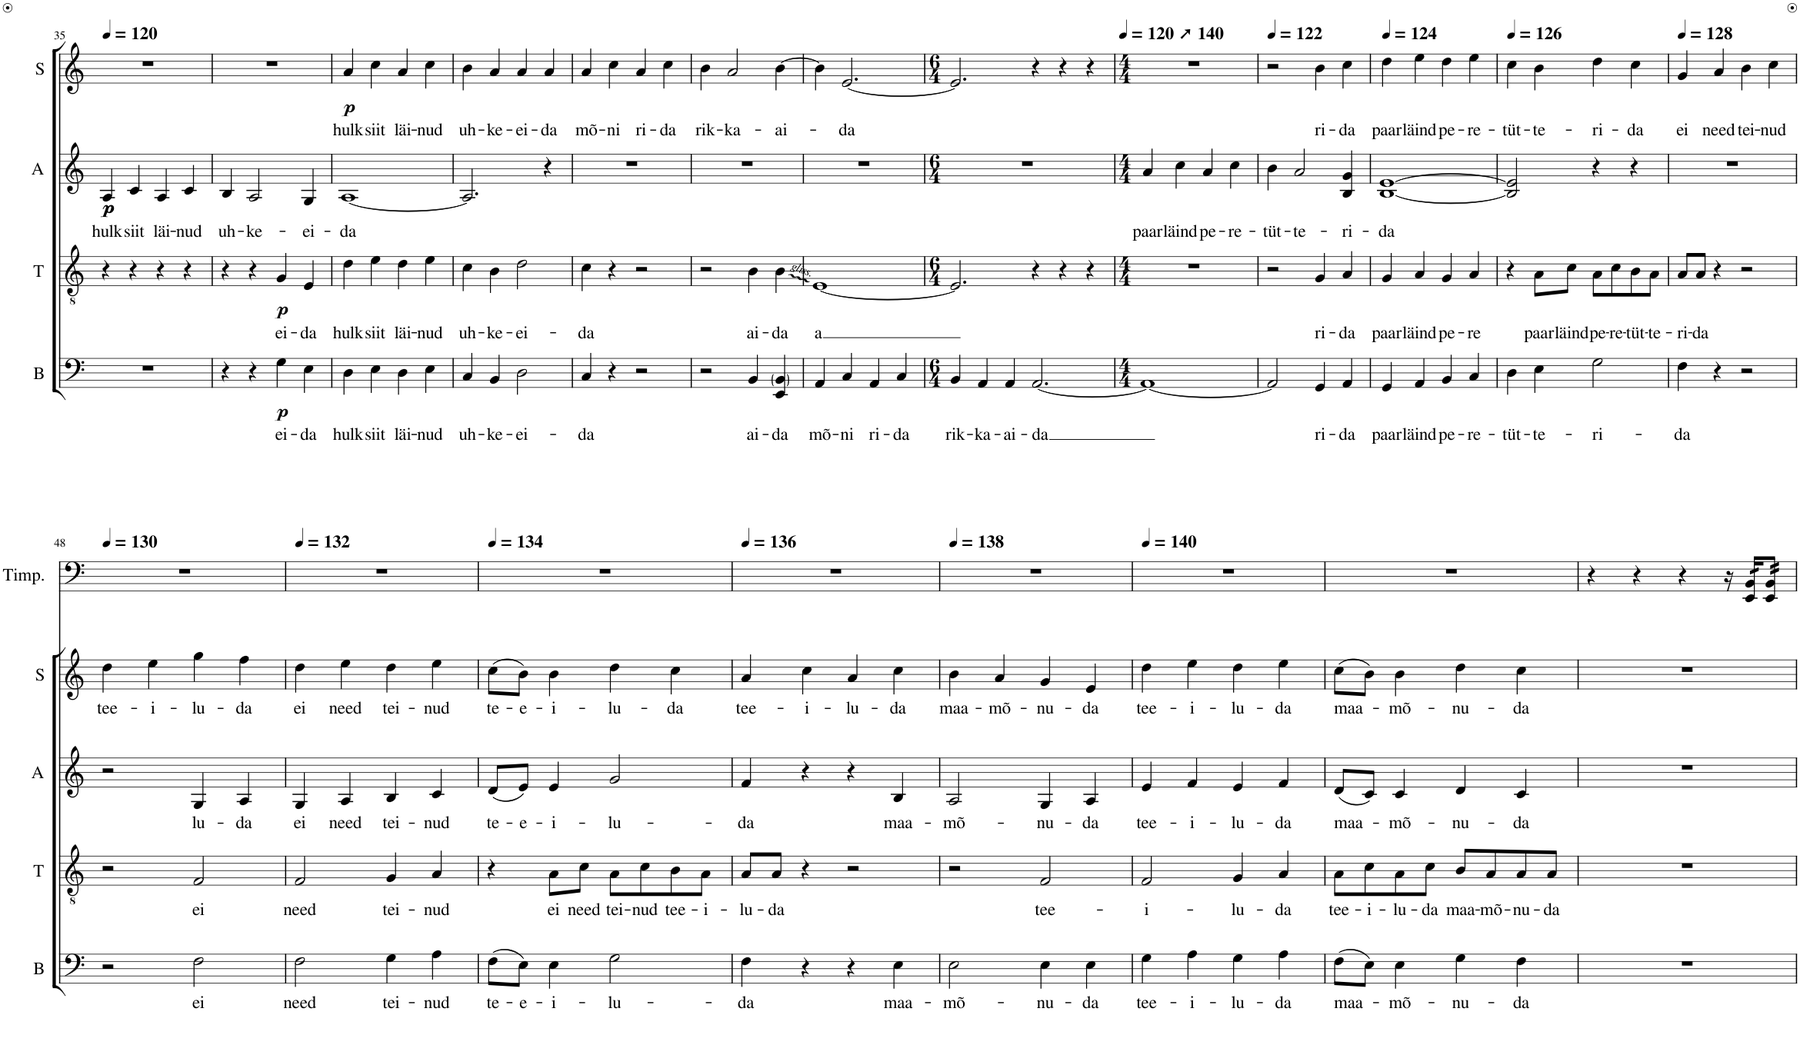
**kern	**text	**dynam	**kern	**text	**dynam	**kern	**text	**dynam	**kern	**text	**dynam	**kern
*part5	*part5	*part5	*part4	*part4	*part4	*part3	*part3	*part3	*part2	*part2	*part2	*part1
*staff5	*staff5	*staff5	*staff4	*staff4	*staff4	*staff3	*staff3	*staff3	*staff2	*staff2	*staff2	*staff1
*I"B	*	*	*I"T	*	*	*I"A	*	*	*I"S	*	*	*I"Timpani
*I'B	*	*	*I'T	*	*	*I'A	*	*	*I'S	*	*	*I'Timp.
!!LO:PB:g=z
*clefF4	*	*	*clefGv2	*	*	*clefG2	*	*	*clefG2	*	*	*clefF4
*	*	*	*	*	*	*Trd1c2	*	*	*	*	*	*
*k[]	*	*	*k[]	*	*	*k[]	*	*	*k[]	*	*	*k[]
*M4/4	*	*	*M4/4	*	*	*M4/4	*	*	*M4/4	*	*	*M4/4
=35	=35	=35	=35	=35	=35	=35	=35	=35	=35	=35	=35	=35
!	!	!	!	!	!	!	!LO:LY:b	!LO:DY:b	!	!	!	!
!	!	!	!	!	!	!	!	!LO:DY:n=1:b	!	!	!	!
1r	.	.	4r	.	.	4A/	hulk	p p	1r	.	.	1r
!	!	!	!	!	!	!	!LO:LY:b	!	!	!	!	!
.	.	.	4r	.	.	4c/	siit	.	.	.	.	.
!	!	!	!	!	!	!	!LO:LY:b	!	!	!	!	!
.	.	.	4r	.	.	4A/	läi-	.	.	.	.	.
!	!	!	!	!	!	!	!LO:LY:b	!	!	!	!	!
.	.	.	4r	.	.	4c/	-nud	.	.	.	.	.
=36	=36	=36	=36	=36	=36	=36	=36	=36	=36	=36	=36	=36
!	!	!	!	!	!	!	!LO:LY:b	!	!	!	!	!
4r	.	.	4r	.	.	4B/	uh-	.	1r	.	.	1r
!	!	!	!	!	!	!	!LO:LY:b	!	!	!	!	!
4r	.	.	4r	.	.	2A/	-ke-	.	.	.	.	.
!	!LO:LY:b	!LO:DY:b	!	!LO:LY:b	!LO:DY:b	!	!	!	!	!	!	!
4G\	-ei-	p	4G/	-ei-	p	.	.	.	.	.	.	.
!	!LO:LY:b	!	!	!LO:LY:b	!	!	!LO:LY:b	!	!	!	!	!
4E\	-da	.	4E/	-da	.	4G/	-ei-	.	.	.	.	.
=37	=37	=37	=37	=37	=37	=37	=37	=37	=37	=37	=37	=37
!	!LO:LY:b	!	!	!LO:LY:b	!	!	!LO:LY:b	!	!	!LO:LY:b	!LO:DY:b	!
4D\	hulk	.	4d\	hulk	.	[1A	-da	.	4a/	hulk	p	1r
!	!LO:LY:b	!	!	!LO:LY:b	!	!	!	!	!	!LO:LY:b	!	!
4E\	siit	.	4e\	siit	.	.	.	.	4cc\	siit	.	.
!	!LO:LY:b	!	!	!LO:LY:b	!	!	!	!	!	!LO:LY:b	!	!
4D\	läi-	.	4d\	läi-	.	.	.	.	4a/	läi-	.	.
!	!LO:LY:b	!	!	!LO:LY:b	!	!	!	!	!	!LO:LY:b	!	!
4E\	-nud	.	4e\	-nud	.	.	.	.	4cc\	-nud	.	.
=38	=38	=38	=38	=38	=38	=38	=38	=38	=38	=38	=38	=38
!	!LO:LY:b	!	!	!LO:LY:b	!	!	!	!	!	!LO:LY:b	!	!
4C/	uh-	.	4c\	uh-	.	2.A/]	.	.	4b\	uh-	.	1r
!	!LO:LY:b	!	!	!LO:LY:b	!	!	!	!	!	!LO:LY:b	!	!
4BB/	-ke-	.	4B\	-ke-	.	.	.	.	4a/	-ke-	.	.
!	!LO:LY:b	!	!	!LO:LY:b	!	!	!	!	!	!LO:LY:b	!	!
2D\	-ei-	.	2d\	-ei-	.	.	.	.	4a/	-ei-	.	.
!	!	!	!	!	!	!	!	!	!	!LO:LY:b	!	!
.	.	.	.	.	.	4r	.	.	4a/	-da	.	.
=39	=39	=39	=39	=39	=39	=39	=39	=39	=39	=39	=39	=39
!	!LO:LY:b	!	!	!LO:LY:b	!	!	!	!	!	!LO:LY:b	!	!
4C/	-da	.	4c\	-da	.	1r	.	.	4a/	mõ-	.	1r
!	!	!	!	!	!	!	!	!	!	!LO:LY:b	!	!
4r	.	.	4r	.	.	.	.	.	4cc\	-ni	.	.
!	!	!	!	!	!	!	!	!	!	!LO:LY:b	!	!
2r	.	.	2r	.	.	.	.	.	4a/	ri-	.	.
!	!	!	!	!	!	!	!	!	!	!LO:LY:b	!	!
.	.	.	.	.	.	.	.	.	4cc\	-da	.	.
=40	=40	=40	=40	=40	=40	=40	=40	=40	=40	=40	=40	=40
!	!	!	!	!	!	!	!	!	!	!LO:LY:b	!	!
2r	.	.	2r	.	.	1r	.	.	4b\	rik-	.	1r
!	!	!	!	!	!	!	!	!	!	!LO:LY:b	!	!
.	.	.	.	.	.	.	.	.	2a/	-ka-	.	.
!	!LO:LY:b	!	!	!LO:LY:b	!	!	!	!	!	!	!	!
4BB/	-ai-	.	4B\	ai-	.	.	.	.	.	.	.	.
!	!LO:LY:b	!	!	!LO:LY:b	!	!	!	!	!	!LO:LY:b	!	!
4EE/ 4BB/	-da	.	4B\	-da	.	.	.	.	[4b\	-ai-	.	.
=41	=41	=41	=41	=41	=41	=41	=41	=41	=41	=41	=41	=41
!	!LO:LY:b	!	!	!LO:LY:b	!	!	!	!	!	!	!	!
4AA/	mõ-	.	[1E	a	.	1r	.	.	4b\]	.	.	1r
!	!LO:LY:b	!	!	!	!	!	!	!	!	!LO:LY:b	!	!
4C/	-ni	.	.	.	.	.	.	.	[2.e/	-da	.	.
!	!LO:LY:b	!	!	!	!	!	!	!	!	!	!	!
4AA/	ri-	.	.	.	.	.	.	.	.	.	.	.
!	!LO:LY:b	!	!	!	!	!	!	!	!	!	!	!
4C/	-da	.	.	.	.	.	.	.	.	.	.	.
=42	=42	=42	=42	=42	=42	=42	=42	=42	=42	=42	=42	=42
*M6/4	*	*	*M6/4	*	*	*M6/4	*	*	*M6/4	*	*	*M6/4
!	!LO:LY:b	!	!	!	!	!	!	!	!	!	!	!
4BB/	rik-	.	2.E/]	.	.	1.r	.	.	2.e/]	.	.	1.r
!	!LO:LY:b	!	!	!	!	!	!	!	!	!	!	!
4AA/	-ka-	.	.	.	.	.	.	.	.	.	.	.
!	!LO:LY:b	!	!	!	!	!	!	!	!	!	!	!
4AA/	-ai-	.	.	.	.	.	.	.	.	.	.	.
!	!LO:LY:b	!	!	!	!	!	!	!	!	!	!	!
[2.AA/	-da	.	4r	.	.	.	.	.	4r	.	.	.
.	.	.	4r	.	.	.	.	.	4r	.	.	.
.	.	.	4r	.	.	.	.	.	4r	.	.	.
=43	=43	=43	=43	=43	=43	=43	=43	=43	=43	=43	=43	=43
*M4/4	*	*	*M4/4	*	*	*M4/4	*	*	*M4/4	*	*	*M4/4
!	!	!	!	!	!	!	!LO:LY:b	!	!	!	!	!
1AA_	.	.	1r	.	.	4a/	paar	.	1r	.	.	1r
!	!	!	!	!	!	!	!LO:LY:b	!	!	!	!	!
.	.	.	.	.	.	4cc\	läind	.	.	.	.	.
!	!	!	!	!	!	!	!LO:LY:b	!	!	!	!	!
.	.	.	.	.	.	4a/	pe-	.	.	.	.	.
!	!	!	!	!	!	!	!LO:LY:b	!	!	!	!	!
.	.	.	.	.	.	4cc\	-re-	.	.	.	.	.
=44	=44	=44	=44	=44	=44	=44	=44	=44	=44	=44	=44	=44
!	!	!	!	!	!	!	!LO:LY:b	!	!	!	!	!
2AA/]	.	.	2r	.	.	4b\	-tüt-	.	2r	.	.	1r
!	!	!	!	!	!	!	!LO:LY:b	!	!	!	!	!
.	.	.	.	.	.	2a/	-te-	.	.	.	.	.
!	!LO:LY:b	!	!	!LO:LY:b	!	!	!	!	!	!LO:LY:b	!	!
4GG/	ri-	.	4G/	ri-	.	.	.	.	4b\	ri-	.	.
!	!LO:LY:b	!	!	!LO:LY:b	!	!	!LO:LY:b	!	!	!LO:LY:b	!	!
4AA/	-da	.	4A/	-da	.	4B/ 4g/	-ri-	.	4cc\	-da	.	.
=45	=45	=45	=45	=45	=45	=45	=45	=45	=45	=45	=45	=45
!	!LO:LY:b	!	!	!LO:LY:b	!	!	!LO:LY:b	!	!	!LO:LY:b	!	!
4GG/	paar	.	4G/	paar	.	[1B [1e	-da	.	4dd\	paar	.	1r
!	!LO:LY:b	!	!	!LO:LY:b	!	!	!	!	!	!LO:LY:b	!	!
4AA/	läind	.	4A/	läind	.	.	.	.	4ee\	läind	.	.
!	!LO:LY:b	!	!	!LO:LY:b	!	!	!	!	!	!LO:LY:b	!	!
4BB/	pe-	.	4G/	pe-	.	.	.	.	4dd\	pe-	.	.
!	!LO:LY:b	!	!	!LO:LY:b	!	!	!	!	!	!LO:LY:b	!	!
4C/	-re-	.	4A/	-re	.	.	.	.	4ee\	-re-	.	.
=46	=46	=46	=46	=46	=46	=46	=46	=46	=46	=46	=46	=46
!	!LO:LY:b	!	!	!	!	!	!	!	!	!LO:LY:b	!	!
4D\	-tüt-	.	4r	.	.	2B/] 2e/]	.	.	4cc\	-tüt-	.	1r
!	!LO:LY:b	!	!	!LO:LY:b	!	!	!	!	!	!LO:LY:b	!	!
4E\	-te-	.	8A\L	paar	.	.	.	.	4b\	-te-	.	.
!	!	!	!	!LO:LY:b	!	!	!	!	!	!	!	!
.	.	.	8c\J	läind	.	.	.	.	.	.	.	.
!	!LO:LY:b	!	!	!LO:LY:b	!	!	!	!	!	!LO:LY:b	!	!
2G\	-ri-	.	8A\L	pe-	.	4r	.	.	4dd\	-ri-	.	.
!	!	!	!	!LO:LY:b	!	!	!	!	!	!	!	!
.	.	.	8c\	-re-	.	.	.	.	.	.	.	.
!	!	!	!	!LO:LY:b	!	!	!	!	!	!LO:LY:b	!	!
.	.	.	8B\	-tüt-	.	4r	.	.	4cc\	-da	.	.
!	!	!	!	!LO:LY:b	!	!	!	!	!	!	!	!
.	.	.	8A\J	-te-	.	.	.	.	.	.	.	.
=47	=47	=47	=47	=47	=47	=47	=47	=47	=47	=47	=47	=47
!	!LO:LY:b	!	!	!LO:LY:b	!	!	!	!	!	!LO:LY:b	!	!
4F\	-da	.	8A/L	-ri-	.	1r	.	.	4g/	ei	.	1r
!	!	!	!	!LO:LY:b	!	!	!	!	!	!	!	!
.	.	.	8A/J	-da	.	.	.	.	.	.	.	.
!	!	!	!	!	!	!	!	!	!	!LO:LY:b	!	!
4r	.	.	4r	.	.	.	.	.	4a/	need	.	.
!	!	!	!	!	!	!	!	!	!	!LO:LY:b	!	!
2r	.	.	2r	.	.	.	.	.	4b\	tei-	.	.
!	!	!	!	!	!	!	!	!	!	!LO:LY:b	!	!
.	.	.	.	.	.	.	.	.	4cc\	-nud	.	.
!!LO:LB:g=z
=48	=48	=48	=48	=48	=48	=48	=48	=48	=48	=48	=48	=48
!	!	!	!	!	!	!	!	!	!	!LO:LY:b	!	!
2r	.	.	2r	.	.	2r	.	.	4dd\	tee-	.	1r
!	!	!	!	!	!	!	!	!	!	!LO:LY:b	!	!
.	.	.	.	.	.	.	.	.	4ee\	-i-	.	.
!	!LO:LY:b	!	!	!LO:LY:b	!	!	!LO:LY:b	!	!	!LO:LY:b	!	!
2F\	-ei	.	2F/	-ei	.	4G/	-lu-	.	4gg\	-lu-	.	.
!	!	!	!	!	!	!	!LO:LY:b	!	!	!LO:LY:b	!	!
.	.	.	.	.	.	4A/	-da	.	4ff\	-da	.	.
=49	=49	=49	=49	=49	=49	=49	=49	=49	=49	=49	=49	=49
!	!LO:LY:b	!	!	!LO:LY:b	!	!	!LO:LY:b	!	!	!LO:LY:b	!	!
2F\	need	.	2F/	need	.	4G/	ei	.	4dd\	ei	.	1r
!	!	!	!	!	!	!	!LO:LY:b	!	!	!LO:LY:b	!	!
.	.	.	.	.	.	4A/	need	.	4ee\	need	.	.
!	!LO:LY:b	!	!	!LO:LY:b	!	!	!LO:LY:b	!	!	!LO:LY:b	!	!
4G\	tei-	.	4G/	tei-	.	4B/	tei-	.	4dd\	tei-	.	.
!	!LO:LY:b	!	!	!LO:LY:b	!	!	!LO:LY:b	!	!	!LO:LY:b	!	!
4A\	-nud	.	4A/	-nud	.	4c/	-nud	.	4ee\	-nud	.	.
=50	=50	=50	=50	=50	=50	=50	=50	=50	=50	=50	=50	=50
!	!LO:LY:b	!	!	!	!	!	!LO:LY:b	!	!	!LO:LY:b	!	!
(8F\L	te-	.	4r	.	.	(8d/L	te-	.	(8cc\L	te-	.	1r
!	!LO:LY:b	!	!	!	!	!	!LO:LY:b	!	!	!LO:LY:b	!	!
8E\J)	-e-	.	.	.	.	8e/J)	-e-	.	8b\J)	-e-	.	.
!	!LO:LY:b	!	!	!LO:LY:b	!	!	!LO:LY:b	!	!	!LO:LY:b	!	!
4E\	-i-	.	8A\L	ei	.	4e/	-i-	.	4b\	-i-	.	.
!	!	!	!	!LO:LY:b	!	!	!	!	!	!	!	!
.	.	.	8c\J	need	.	.	.	.	.	.	.	.
!	!LO:LY:b	!	!	!LO:LY:b	!	!	!LO:LY:b	!	!	!LO:LY:b	!	!
2G\	-lu-	.	8A\L	tei-	.	2g/	-lu-	.	4dd\	-lu-	.	.
!	!	!	!	!LO:LY:b	!	!	!	!	!	!	!	!
.	.	.	8c\	-nud	.	.	.	.	.	.	.	.
!	!	!	!	!LO:LY:b	!	!	!	!	!	!LO:LY:b	!	!
.	.	.	8B\	tee-	.	.	.	.	4cc\	-da	.	.
!	!	!	!	!LO:LY:b	!	!	!	!	!	!	!	!
.	.	.	8A\J	-i-	.	.	.	.	.	.	.	.
=51	=51	=51	=51	=51	=51	=51	=51	=51	=51	=51	=51	=51
!	!LO:LY:b	!	!	!LO:LY:b	!	!	!LO:LY:b	!	!	!LO:LY:b	!	!
4F\	-da	.	8A/L	-lu-	.	4f/	-da	.	4a/	tee-	.	1r
!	!	!	!	!LO:LY:b	!	!	!	!	!	!	!	!
.	.	.	8A/J	-da	.	.	.	.	.	.	.	.
!	!	!	!	!	!	!	!	!	!	!LO:LY:b	!	!
4r	.	.	4r	.	.	4r	.	.	4cc\	-i-	.	.
!	!	!	!	!	!	!	!	!	!	!LO:LY:b	!	!
4r	.	.	2r	.	.	4r	.	.	4a/	-lu-	.	.
!	!LO:LY:b	!	!	!	!	!	!LO:LY:b	!	!	!LO:LY:b	!	!
4E\	maa-	.	.	.	.	4B/	maa-	.	4cc\	-da	.	.
=52	=52	=52	=52	=52	=52	=52	=52	=52	=52	=52	=52	=52
!	!LO:LY:b	!	!	!	!	!	!LO:LY:b	!	!	!LO:LY:b	!	!
2E\	-mõ-	.	2r	.	.	2A/	-mõ-	.	4b\	maa-	.	1r
!	!	!	!	!	!	!	!	!	!	!LO:LY:b	!	!
.	.	.	.	.	.	.	.	.	4a/	-mõ-	.	.
!	!LO:LY:b	!	!	!LO:LY:b	!	!	!LO:LY:b	!	!	!LO:LY:b	!	!
4E\	-nu-	.	2F/	tee-	.	4G/	-nu-	.	4g/	-nu-	.	.
!	!LO:LY:b	!	!	!	!	!	!LO:LY:b	!	!	!LO:LY:b	!	!
4E\	-da	.	.	.	.	4A/	-da	.	4e/	-da	.	.
=53	=53	=53	=53	=53	=53	=53	=53	=53	=53	=53	=53	=53
!	!LO:LY:b	!	!	!LO:LY:b	!	!	!LO:LY:b	!	!	!LO:LY:b	!	!
4G\	tee-	.	2F/	-i-	.	4e/	tee-	.	4dd\	tee-	.	1r
!	!LO:LY:b	!	!	!	!	!	!LO:LY:b	!	!	!LO:LY:b	!	!
4A\	-i-	.	.	.	.	4f/	-i-	.	4ee\	-i-	.	.
!	!LO:LY:b	!	!	!LO:LY:b	!	!	!LO:LY:b	!	!	!LO:LY:b	!	!
4G\	-lu-	.	4G/	-lu-	.	4e/	-lu-	.	4dd\	-lu-	.	.
!	!LO:LY:b	!	!	!LO:LY:b	!	!	!LO:LY:b	!	!	!LO:LY:b	!	!
4A\	-da	.	4A/	-da	.	4f/	-da	.	4ee\	-da	.	.
=54	=54	=54	=54	=54	=54	=54	=54	=54	=54	=54	=54	=54
!	!LO:LY:b	!	!	!LO:LY:b	!	!	!LO:LY:b	!	!	!LO:LY:b	!	!
(8F\L	maa-	.	8A\L	tee-	.	(8d/L	maa-	.	(8cc\L	maa-	.	1r
!	!	!	!	!LO:LY:b	!	!	!	!	!	!	!	!
8E\J)	.	.	8c\	-i-	.	8c/J)	.	.	8b\J)	.	.	.
!	!LO:LY:b	!	!	!LO:LY:b	!	!	!LO:LY:b	!	!	!LO:LY:b	!	!
4E\	-mõ-	.	8A\	-lu-	.	4c/	-mõ-	.	4b\	-mõ-	.	.
!	!	!	!	!LO:LY:b	!	!	!	!	!	!	!	!
.	.	.	8c\J	-da	.	.	.	.	.	.	.	.
!	!LO:LY:b	!	!	!LO:LY:b	!	!	!LO:LY:b	!	!	!LO:LY:b	!	!
4G\	-nu-	.	8B/L	maa-	.	4d/	-nu-	.	4dd\	-nu-	.	.
!	!	!	!	!LO:LY:b	!	!	!	!	!	!	!	!
.	.	.	8A/	-mõ-	.	.	.	.	.	.	.	.
!	!LO:LY:b	!	!	!LO:LY:b	!	!	!LO:LY:b	!	!	!LO:LY:b	!	!
4F\	-da	.	8A/	-nu-	.	4c/	-da	.	4cc\	-da	.	.
!	!	!	!	!LO:LY:b	!	!	!	!	!	!	!	!
.	.	.	8A/J	-da	.	.	.	.	.	.	.	.
=55	=55	=55	=55	=55	=55	=55	=55	=55	=55	=55	=55	=55
1r	.	.	1r	.	.	1r	.	.	1r	.	.	4r
.	.	.	.	.	.	.	.	.	.	.	.	4r
.	.	.	.	.	.	.	.	.	.	.	.	4r
.	.	.	.	.	.	.	.	.	.	.	.	16r
*	*	*	*	*	*	*	*	*	*	*	*	*tremolo
.	.	.	.	.	.	.	.	.	.	.	.	32EE/ 32BB/LLL
.	.	.	.	.	.	.	.	.	.	.	.	32EE/ 32BB/
.	.	.	.	.	.	.	.	.	.	.	.	32EE/ 32BB/
.	.	.	.	.	.	.	.	.	.	.	.	32EE/ 32BB/
.	.	.	.	.	.	.	.	.	.	.	.	32EE/ 32BB/
.	.	.	.	.	.	.	.	.	.	.	.	32EE/ 32BB/JJJ
*	*	*	*	*	*	*	*	*	*	*	*	*Xtremolo
=	=	=	=	=	=	=	=	=	=	=	=	=
*-	*-	*-	*-	*-	*-	*-	*-	*-	*-	*-	*-	*-
